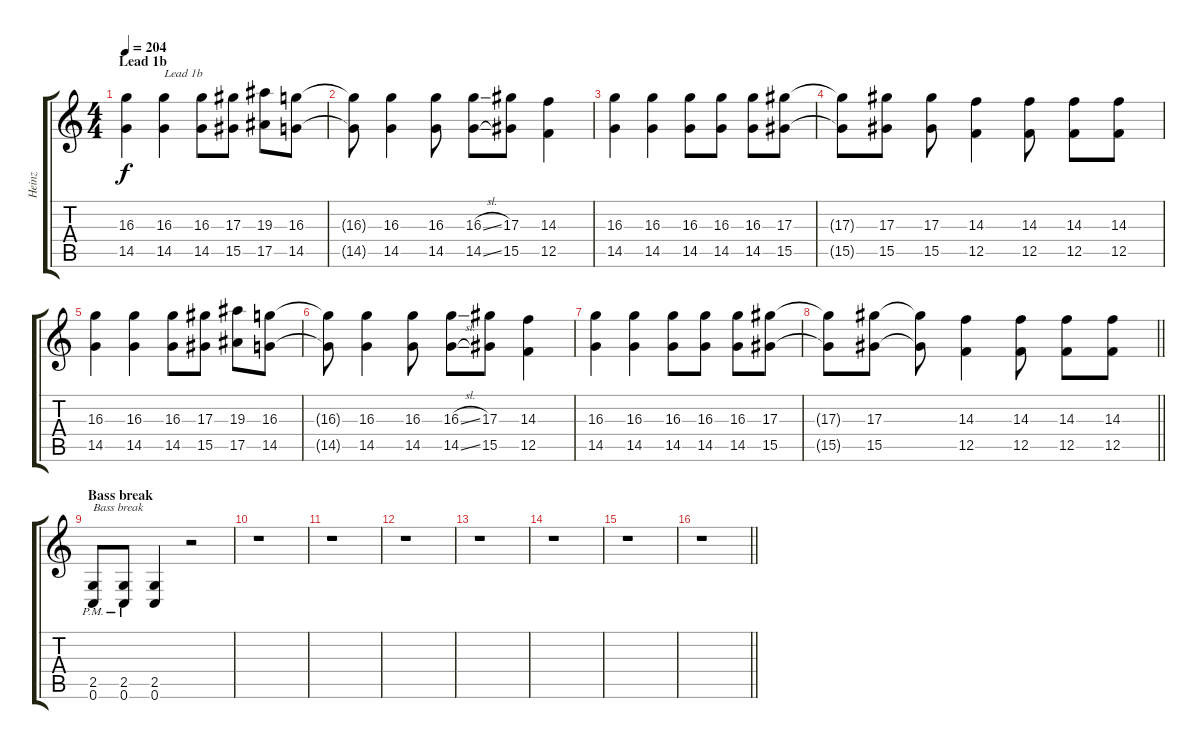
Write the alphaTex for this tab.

\track ("Heinz" "Heinz") {instrument distortionguitar}
\staff {score tabs}
\tuning (C4 G3 Eb3 Bb2 F2 C2) {hide}
\ts (4 4)
\section ("" "Lead 1b")
\tempo 204
\clef g2
\ks c
(16.3 14.5).4{dy f} (16.3 14.5).4{txt "Lead 1b"} (16.3 14.5).8 (17.3 15.5).8 (19.3 17.5).8 (16.3 14.5).8 |
(16.3{t} 14.5{t}).8 (16.3 14.5).4 (16.3 14.5).8 (16.3{sl} 14.5{sl}).8 (17.3 15.5).8 (14.3 12.5).4 |
(16.3 14.5).4 (16.3 14.5).4 (16.3 14.5).8 (16.3 14.5).8 (16.3 14.5).8 (17.3 15.5).8 |
(17.3{t} 15.5{t}).8 (17.3 15.5).8 (17.3 15.5).8 (14.3 12.5).4 (14.3 12.5).8 (14.3 12.5).8 (14.3 12.5).8 |
(16.3 14.5).4 (16.3 14.5).4 (16.3 14.5).8 (17.3 15.5).8 (19.3 17.5).8 (16.3 14.5).8 |
(16.3{t} 14.5{t}).8 (16.3 14.5).4 (16.3 14.5).8 (16.3{sl} 14.5{sl}).8 (17.3 15.5).8 (14.3 12.5).4 |
(16.3 14.5).4 (16.3 14.5).4 (16.3 14.5).8 (16.3 14.5).8 (16.3 14.5).8 (17.3 15.5).8 |
\barLineRight lightlight
(17.3{t} 15.5{t}).8 (17.3 15.5).8 (17.3{t} 15.5{t}).8 (14.3 12.5).4 (14.3 12.5).8 (14.3 12.5).8 (14.3 12.5).8 |
\section ("" "Bass break")
(2.5{pm} 0.6{pm}).8{txt "Bass break"} (2.5{pm} 0.6{pm}).8 (2.5 0.6).4 r.2 |
r.1 |
r.1 |
r.1 |
r.1 |
r.1 |
r.1 |
\barLineRight lightlight
r.1
